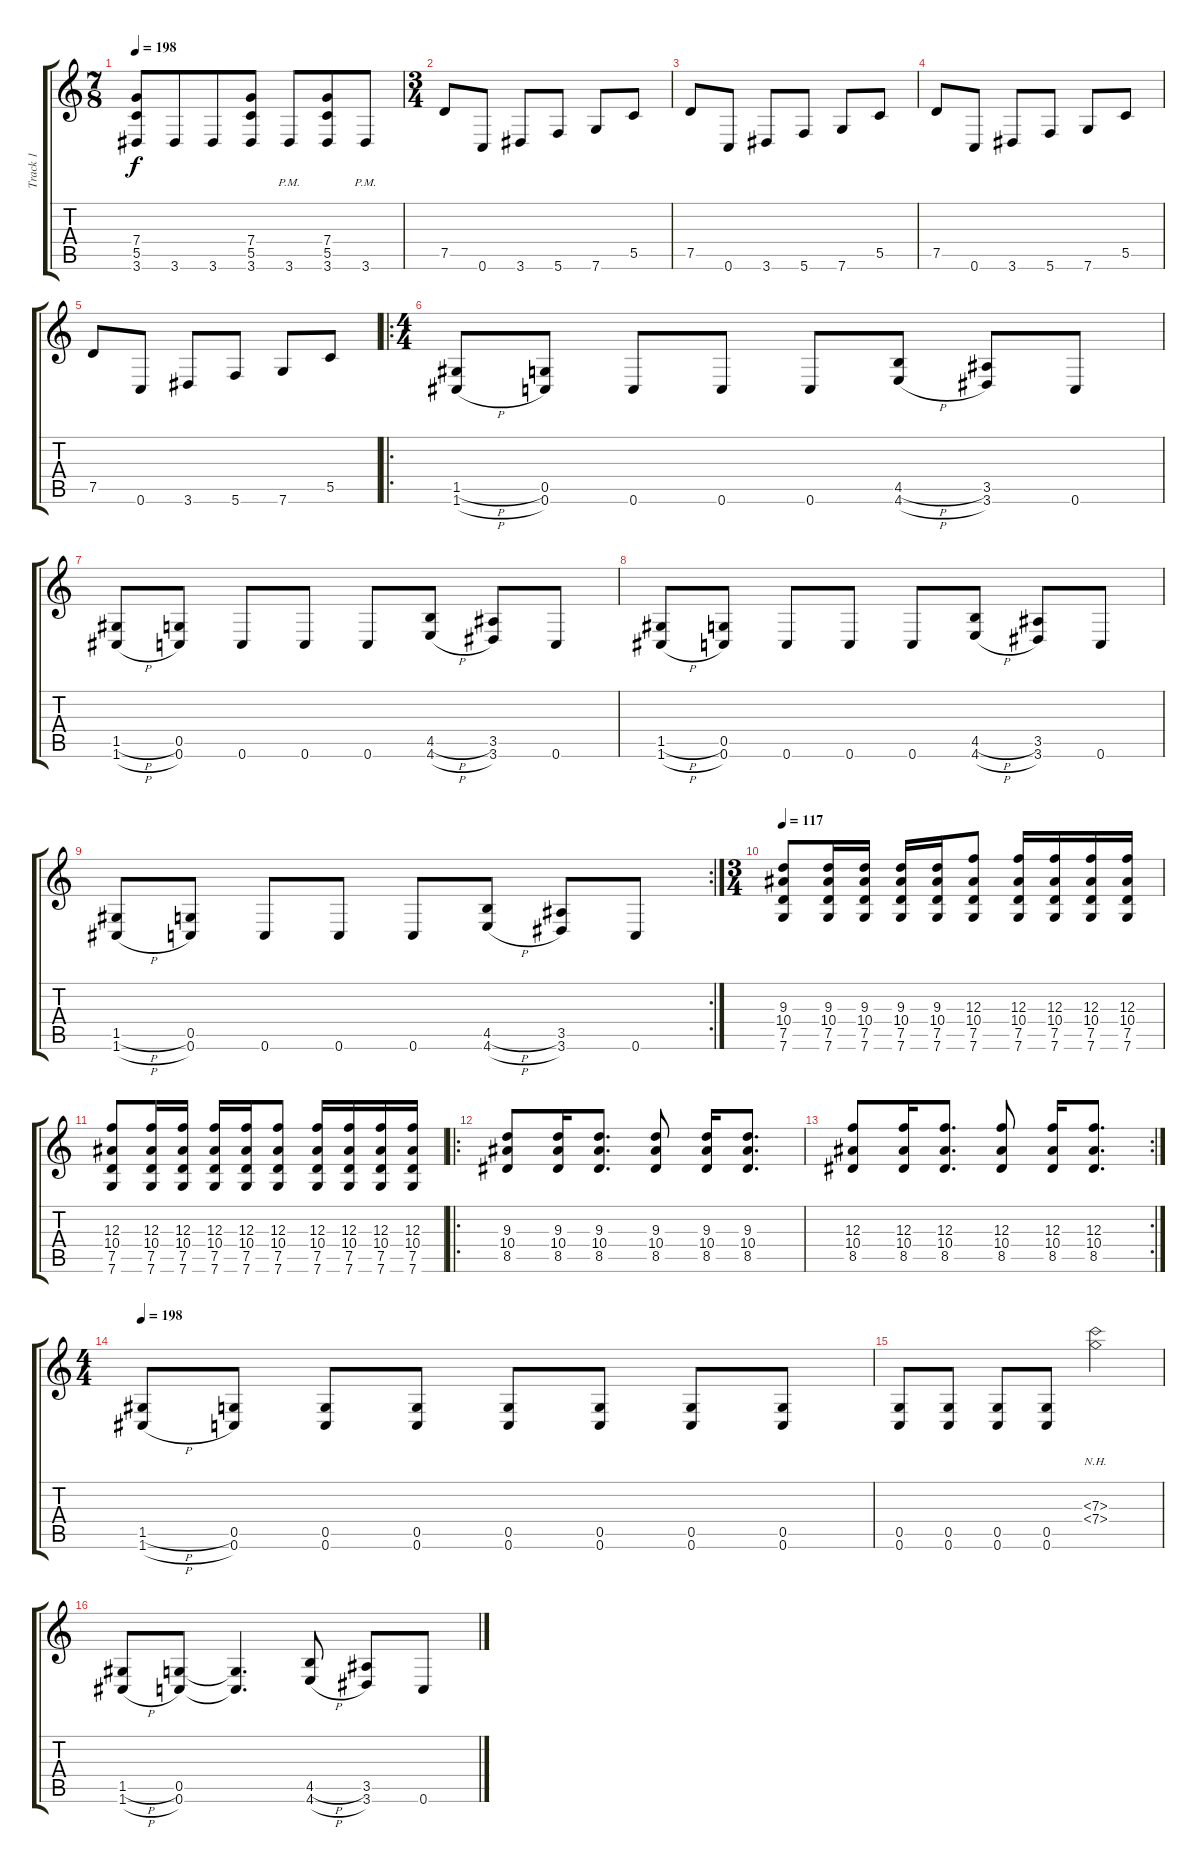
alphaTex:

\track ("Track 1" "Track 1") {instrument overdrivenguitar}
\staff {score tabs}
\tuning (D4 A3 F3 C3 G2 C2) {hide}
\ts (7 8)
\tempo 198
\clef g2
\ks c
(7.4 5.5 3.6).8{dy f} 3.6.8 3.6.8 (7.4 5.5 3.6).8 3.6{pm}.8 (7.4 5.5 3.6).8 3.6{pm}.8 |
\ts (3 4)
7.5.8 0.6.8 3.6.8 5.6.8 7.6.8 5.5.8 |
7.5.8 0.6.8 3.6.8 5.6.8 7.6.8 5.5.8 |
7.5.8 0.6.8 3.6.8 5.6.8 7.6.8 5.5.8 |
7.5.8 0.6.8 3.6.8 5.6.8 7.6.8 5.5.8 |
\ro
\ts (4 4)
(1.5{h} 1.6{h}).8 (0.5 0.6).8 0.6.8 0.6.8 0.6.8 (4.5{h} 4.6{h}).8 (3.5 3.6).8 0.6.8 |
(1.5{h} 1.6{h}).8 (0.5 0.6).8 0.6.8 0.6.8 0.6.8 (4.5{h} 4.6{h}).8 (3.5 3.6).8 0.6.8 |
(1.5{h} 1.6{h}).8 (0.5 0.6).8 0.6.8 0.6.8 0.6.8 (4.5{h} 4.6{h}).8 (3.5 3.6).8 0.6.8 |
\rc 2
(1.5{h} 1.6{h}).8 (0.5 0.6).8 0.6.8 0.6.8 0.6.8 (4.5{h} 4.6{h}).8 (3.5 3.6).8 0.6.8 |
\ts (3 4)
\tempo 117
(9.3 10.4 7.5 7.6).8 (9.3 10.4 7.5 7.6).16 (9.3 10.4 7.5 7.6).16 (9.3 10.4 7.5 7.6).16 (9.3 10.4 7.5 7.6).16 (12.3 10.4 7.5 7.6).8 (12.3 10.4 7.5 7.6).16 (12.3 10.4 7.5 7.6).16 (12.3 10.4 7.5 7.6).16 (12.3 10.4 7.5 7.6).16 |
(12.3 10.4 7.5 7.6).8 (12.3 10.4 7.5 7.6).16 (12.3 10.4 7.5 7.6).16 (12.3 10.4 7.5 7.6).16 (12.3 10.4 7.5 7.6).16 (12.3 10.4 7.5 7.6).8 (12.3 10.4 7.5 7.6).16 (12.3 10.4 7.5 7.6).16 (12.3 10.4 7.5 7.6).16 (12.3 10.4 7.5 7.6).16 |
\ro
(9.3 10.4 8.5).8 (9.3 10.4 8.5).16 (9.3 10.4 8.5).8{d} (9.3 10.4 8.5).8 (9.3 10.4 8.5).16 (9.3 10.4 8.5).8{d} |
\rc 2
(12.3 10.4 8.5).8 (12.3 10.4 8.5).16 (12.3 10.4 8.5).8{d} (12.3 10.4 8.5).8 (12.3 10.4 8.5).16 (12.3 10.4 8.5).8{d} |
\ts (4 4)
\tempo 198
(1.5{h} 1.6{h}).8 (0.5 0.6).8 (0.5 0.6).8 (0.5 0.6).8 (0.5 0.6).8 (0.5 0.6).8 (0.5 0.6).8 (0.5 0.6).8 |
(0.5 0.6).8 (0.5 0.6).8 (0.5 0.6).8 (0.5 0.6).8 (7.3{nh} 7.4{nh}).2 |
(1.5{h} 1.6{h}).8 (0.5 0.6).8 (0.5{t} 0.6{t}).4{d} (4.5{h} 4.6{h}).8 (3.5 3.6).8 0.6.8
